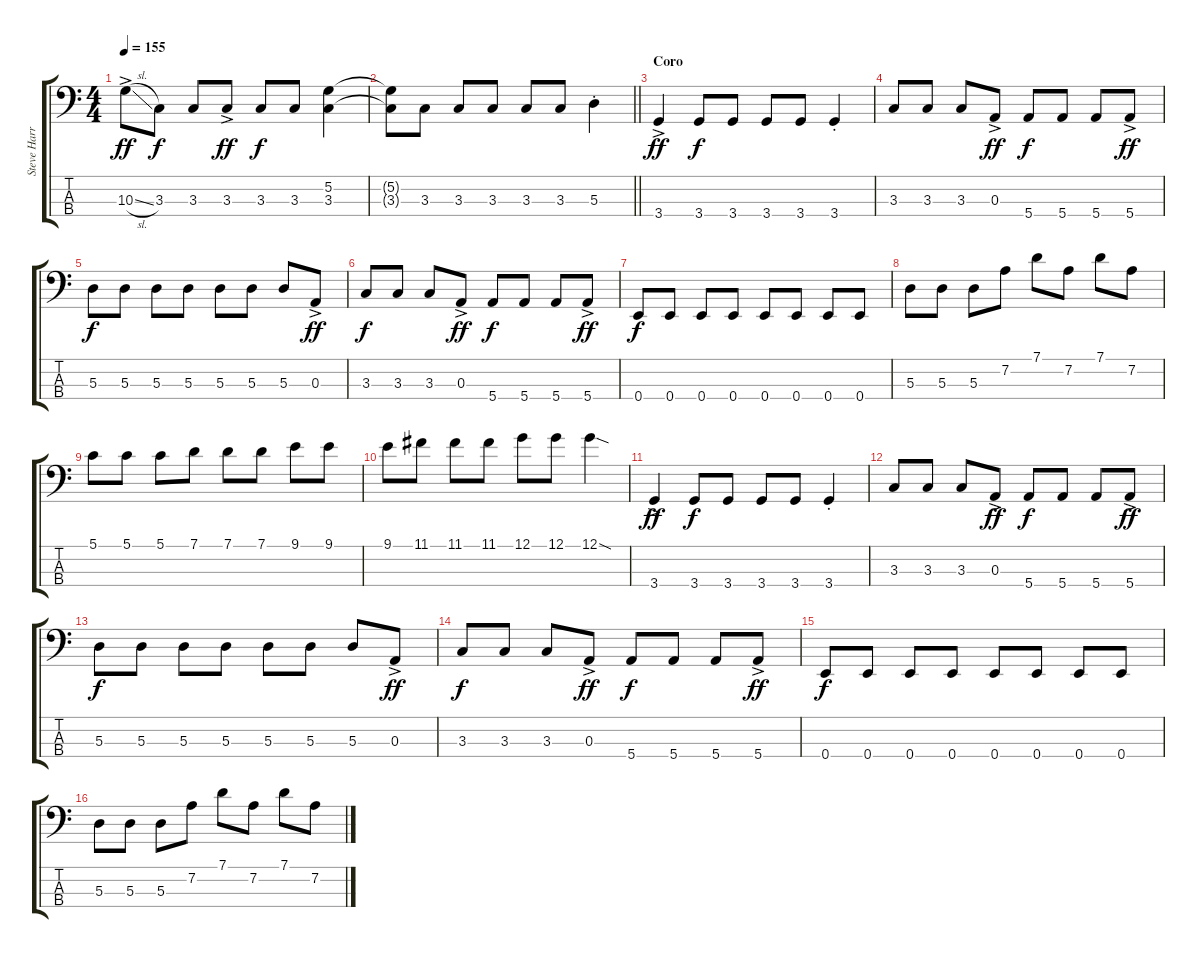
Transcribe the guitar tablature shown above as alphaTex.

\track ("Steve Harris" "Steve Harr") {instrument electricbassfinger}
\staff {score tabs}
\tuning (G2 D2 A1 E1) {hide}
\ts (4 4)
\tempo 155
\clef f4
\ks c
10.3{sl ac}.8{dy ff} 3.3.8{dy f} 3.3.8 3.3{ac}.8{dy ff} 3.3.8{dy f} 3.3.8 (5.2 3.3).4 |
\barLineRight lightlight
(5.2{t} 3.3{t}).8 3.3.8 3.3.8 3.3.8 3.3.8 3.3.8 5.3{st}.4 |
\section ("" "Coro")
3.4{ac}.4{dy ff} 3.4.8{dy f} 3.4.8 3.4.8 3.4.8 3.4{st}.4 |
3.3.8 3.3.8 3.3.8 0.3{ac}.8{dy ff} 5.4.8{dy f} 5.4.8 5.4.8 5.4{ac}.8{dy ff} |
5.3.8{dy f} 5.3.8 5.3.8 5.3.8 5.3.8 5.3.8 5.3.8 0.3{ac}.8{dy ff} |
3.3.8{dy f} 3.3.8 3.3.8 0.3{ac}.8{dy ff} 5.4.8{dy f} 5.4.8 5.4.8 5.4{ac}.8{dy ff} |
0.4.8{dy f} 0.4.8 0.4.8 0.4.8 0.4.8 0.4.8 0.4.8 0.4.8 |
5.3.8 5.3.8 5.3.8 7.2.8 7.1.8 7.2.8 7.1.8 7.2.8 |
5.1.8 5.1.8 5.1.8 7.1.8 7.1.8 7.1.8 9.1.8 9.1.8 |
9.1.8 11.1.8 11.1.8 11.1.8 12.1.8 12.1.8 12.1{sod}.4 |
3.4{ac}.4{dy ff} 3.4.8{dy f} 3.4.8 3.4.8 3.4.8 3.4{st}.4 |
3.3.8 3.3.8 3.3.8 0.3{ac}.8{dy ff} 5.4.8{dy f} 5.4.8 5.4.8 5.4{ac}.8{dy ff} |
5.3.8{dy f} 5.3.8 5.3.8 5.3.8 5.3.8 5.3.8 5.3.8 0.3{ac}.8{dy ff} |
3.3.8{dy f} 3.3.8 3.3.8 0.3{ac}.8{dy ff} 5.4.8{dy f} 5.4.8 5.4.8 5.4{ac}.8{dy ff} |
0.4.8{dy f} 0.4.8 0.4.8 0.4.8 0.4.8 0.4.8 0.4.8 0.4.8 |
5.3.8 5.3.8 5.3.8 7.2.8 7.1.8 7.2.8 7.1.8 7.2.8
